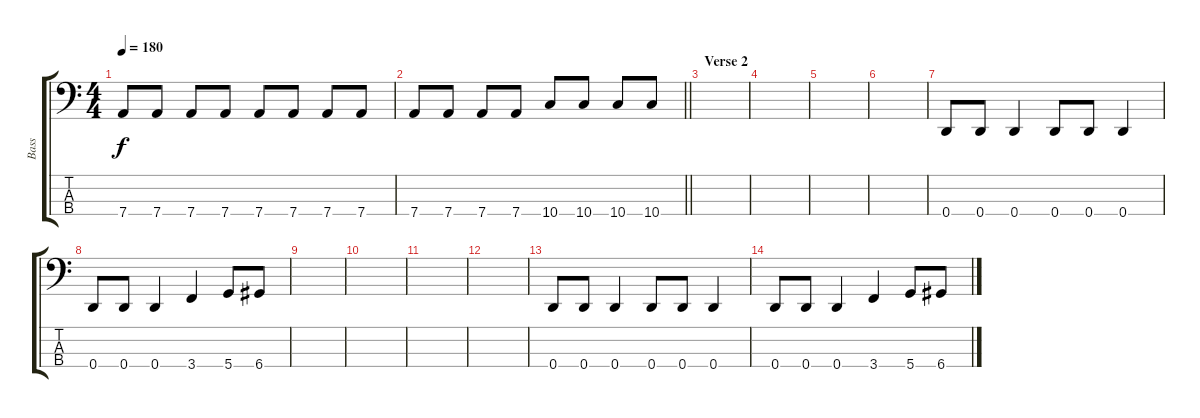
\track ("Bass" "Bass") {instrument electricbassfinger}
\staff {score tabs}
\tuning (G2 D2 A1 D1) {hide}
\ts (4 4)
\tempo 180
\clef f4
\ks c
7.4.8{dy f} 7.4.8 7.4.8 7.4.8 7.4.8 7.4.8 7.4.8 7.4.8 |
\barLineRight lightlight
7.4.8 7.4.8 7.4.8 7.4.8 10.4.8 10.4.8 10.4.8 10.4.8 |
\section ("" "Verse 2")
|
|
|
|
0.4.8 0.4.8 0.4.4 0.4.8 0.4.8 0.4.4 |
0.4.8 0.4.8 0.4.4 3.4.4 5.4.8 6.4.8 |
|
|
|
|
0.4.8 0.4.8 0.4.4 0.4.8 0.4.8 0.4.4 |
0.4.8 0.4.8 0.4.4 3.4.4 5.4.8 6.4.8
